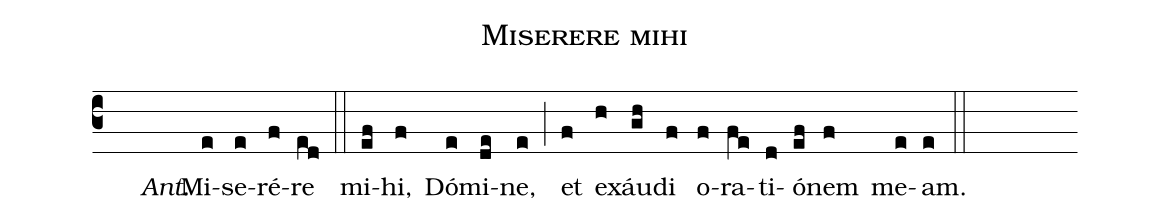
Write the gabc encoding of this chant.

name:Miserere mihi;
office-part:Antiphona;
mode:8;
%%
(c3) () <i>Ant.</i>() Mi(e)se(e)ré(f)re(ed) (::) mi(ef)hi,(f) Dó(e)mi(de)ne,(e) (;) et(f) ex(h)áu(gh)di(f) o(f)ra(fe)ti(d)ó(ef)nem(f) me(e)am.(e) (::)
